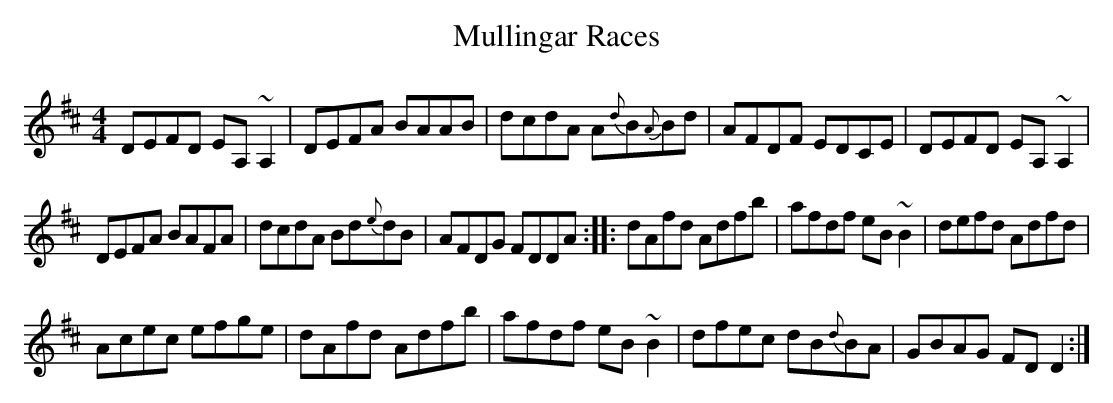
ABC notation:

X:1
T:Mullingar Races
M:4/4
L:1/8
K:D
DEFD EA,~A,2 | DEFA BAAB | dcdA A{d}B{A}Bd | AFDF EDCE | DEFD EA,~A,2 |
DEFA BAFA | dcdA Bd{e}dB | AFDG FDDA :: dAfd Adfb | afdf eB~B2 | defd Adfd |
Acec efge| dAfd Adfb | afdf eB~B2 | dfec dB{d}BA | GBAG FDD2 :|
